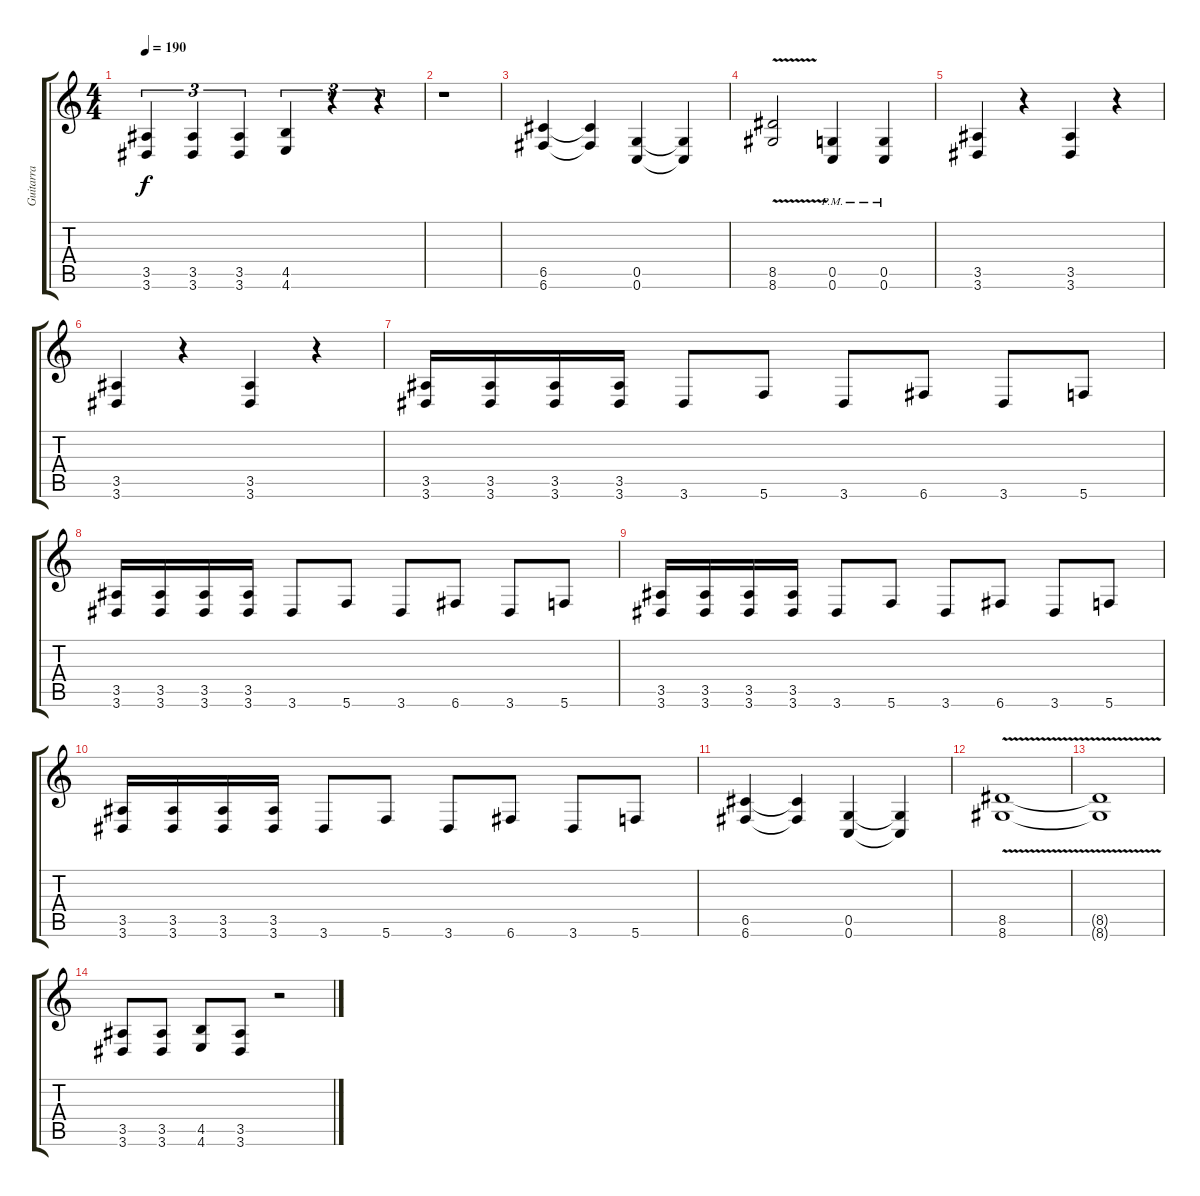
\track ("Guitarra" "Guitarra") {instrument distortionguitar}
\staff {score tabs}
\tuning (D4 A3 F3 C3 G2 C2) {hide}
\ts (4 4)
\tempo 190
\clef g2
\ks c
(3.5 3.6).4{tu (3 2) dy f} (3.5 3.6).4{tu (3 2)} (3.5 3.6).4{tu (3 2)} (4.5 4.6).4{tu (3 2)} r.4{tu (3 2)} r.4{tu (3 2)} |
r.1 |
(6.5 6.6).4 (6.5{t} 6.6{t}).4 (0.5 0.6).4 (0.5{t} 0.6{t}).4 |
(8.5{v} 8.6{v}).2 (0.5{pm} 0.6{pm}).4 (0.5{pm} 0.6{pm}).4 |
(3.5 3.6).4 r.4 (3.5 3.6).4 r.4 |
(3.5 3.6).4 r.4 (3.5 3.6).4 r.4 |
(3.5 3.6).16 (3.5 3.6).16 (3.5 3.6).16 (3.5 3.6).16 3.6.8 5.6.8 3.6.8 6.6.8 3.6.8 5.6.8 |
(3.5 3.6).16 (3.5 3.6).16 (3.5 3.6).16 (3.5 3.6).16 3.6.8 5.6.8 3.6.8 6.6.8 3.6.8 5.6.8 |
(3.5 3.6).16 (3.5 3.6).16 (3.5 3.6).16 (3.5 3.6).16 3.6.8 5.6.8 3.6.8 6.6.8 3.6.8 5.6.8 |
(3.5 3.6).16 (3.5 3.6).16 (3.5 3.6).16 (3.5 3.6).16 3.6.8 5.6.8 3.6.8 6.6.8 3.6.8 5.6.8 |
(6.5 6.6).4 (6.5{t} 6.6{t}).4 (0.5 0.6).4 (0.5{t} 0.6{t}).4 |
(8.5{v} 8.6).1 |
(8.5{t} 8.6{t}).1 |
(3.5 3.6).8 (3.5 3.6).8 (4.5 4.6).8 (3.5 3.6).8 r.2
